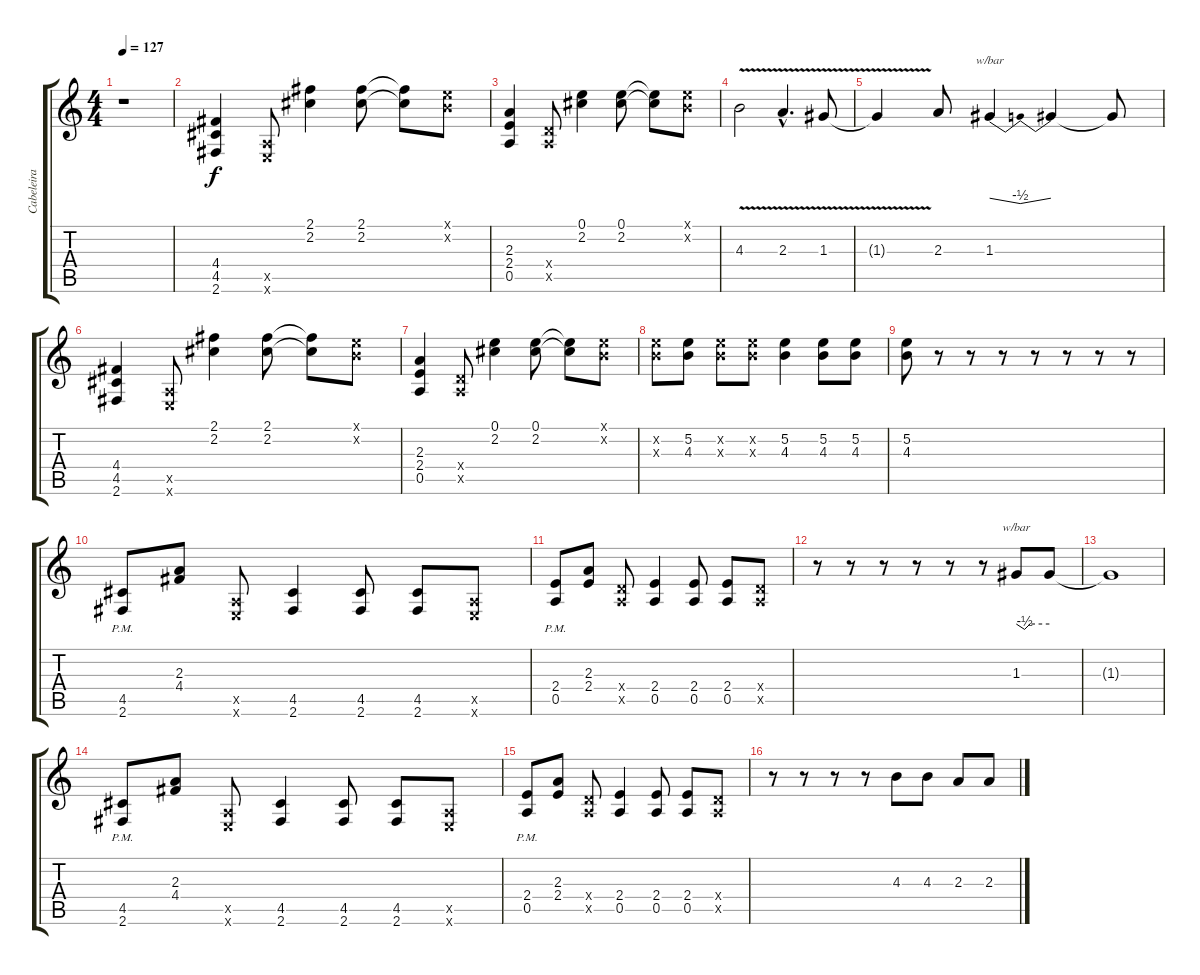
\track ("Cabeleira" "Cabeleira") {instrument overdrivenguitar}
\staff {score tabs}
\tuning (E4 B3 G3 D3 A2 E2) {hide}
\ts (4 4)
\tempo 127
\clef g2
\ks c
r.1{dy f instrument overdrivenguitar} |
(4.4 4.5 2.6).4 (0.5{x} 0.6{x}).8 (2.1 2.2).4 (2.1 2.2).8 (2.1{t} 2.2{t}).8 (0.1{x} 0.2{x}).8 |
(2.3 2.4 0.5).4 (0.4{x} 0.5{x}).8 (0.1 2.2).4 (0.1 2.2).8 (0.1{t} 2.2{t}).8 (0.1{x} 0.2{x}).8 |
4.3{v}.2 2.3{v hac}.4{d} 1.3{v}.8 |
1.3{t}.4 2.3.8 1.3.4{tbe (dip default 0 0 30 -2 60 0)} 1.3{t}.4 1.3{t}.8 |
(4.4 4.5 2.6).4 (0.5{x} 0.6{x}).8 (2.1 2.2).4 (2.1 2.2).8 (2.1{t} 2.2{t}).8 (0.1{x} 0.2{x}).8 |
(2.3 2.4 0.5).4 (0.4{x} 0.5{x}).8 (0.1 2.2).4 (0.1 2.2).8 (0.1{t} 2.2{t}).8 (0.1{x} 0.2{x}).8 |
(5.2{x} 4.3{x}).8 (5.2 4.3).8 (5.2{x} 4.3{x}).8 (5.2{x} 4.3{x}).8 (5.2 4.3).4 (5.2 4.3).8 (5.2 4.3).8 |
(5.2 4.3).8 r.8 r.8 r.8 r.8 r.8 r.8 r.8 |
(4.5 2.6{pm}).8{instrument electricguitarmuted} (2.3 4.4).8 (0.5{x} 0.6{x}).8 (4.5 2.6).4 (4.5 2.6).8 (4.5 2.6).8 (0.5{x} 0.6{x}).8 |
(2.4{pm} 0.5).8 (2.3 2.4).8 (0.4{x} 0.5{x}).8 (2.4 0.5).4 (2.4 0.5).8 (2.4 0.5).8 (0.4{x} 0.5{x}).8 |
r.8{instrument overdrivenguitar} r.8 r.8 r.8 r.8 r.8 1.3.8{tbe (custom default 0 0 15 -2 25 0 60 0)} 1.3{t}.8 |
1.3{t}.1 |
(4.5 2.6{pm}).8{instrument electricguitarmuted} (2.3 4.4).8 (0.5{x} 0.6{x}).8 (4.5 2.6).4 (4.5 2.6).8 (4.5 2.6).8 (0.5{x} 0.6{x}).8 |
(2.4{pm} 0.5).8 (2.3 2.4).8 (0.4{x} 0.5{x}).8 (2.4 0.5).4 (2.4 0.5).8 (2.4 0.5).8 (0.4{x} 0.5{x}).8 |
r.8{instrument overdrivenguitar} r.8 r.8 r.8 4.3.8 4.3.8 2.3.8 2.3.8
